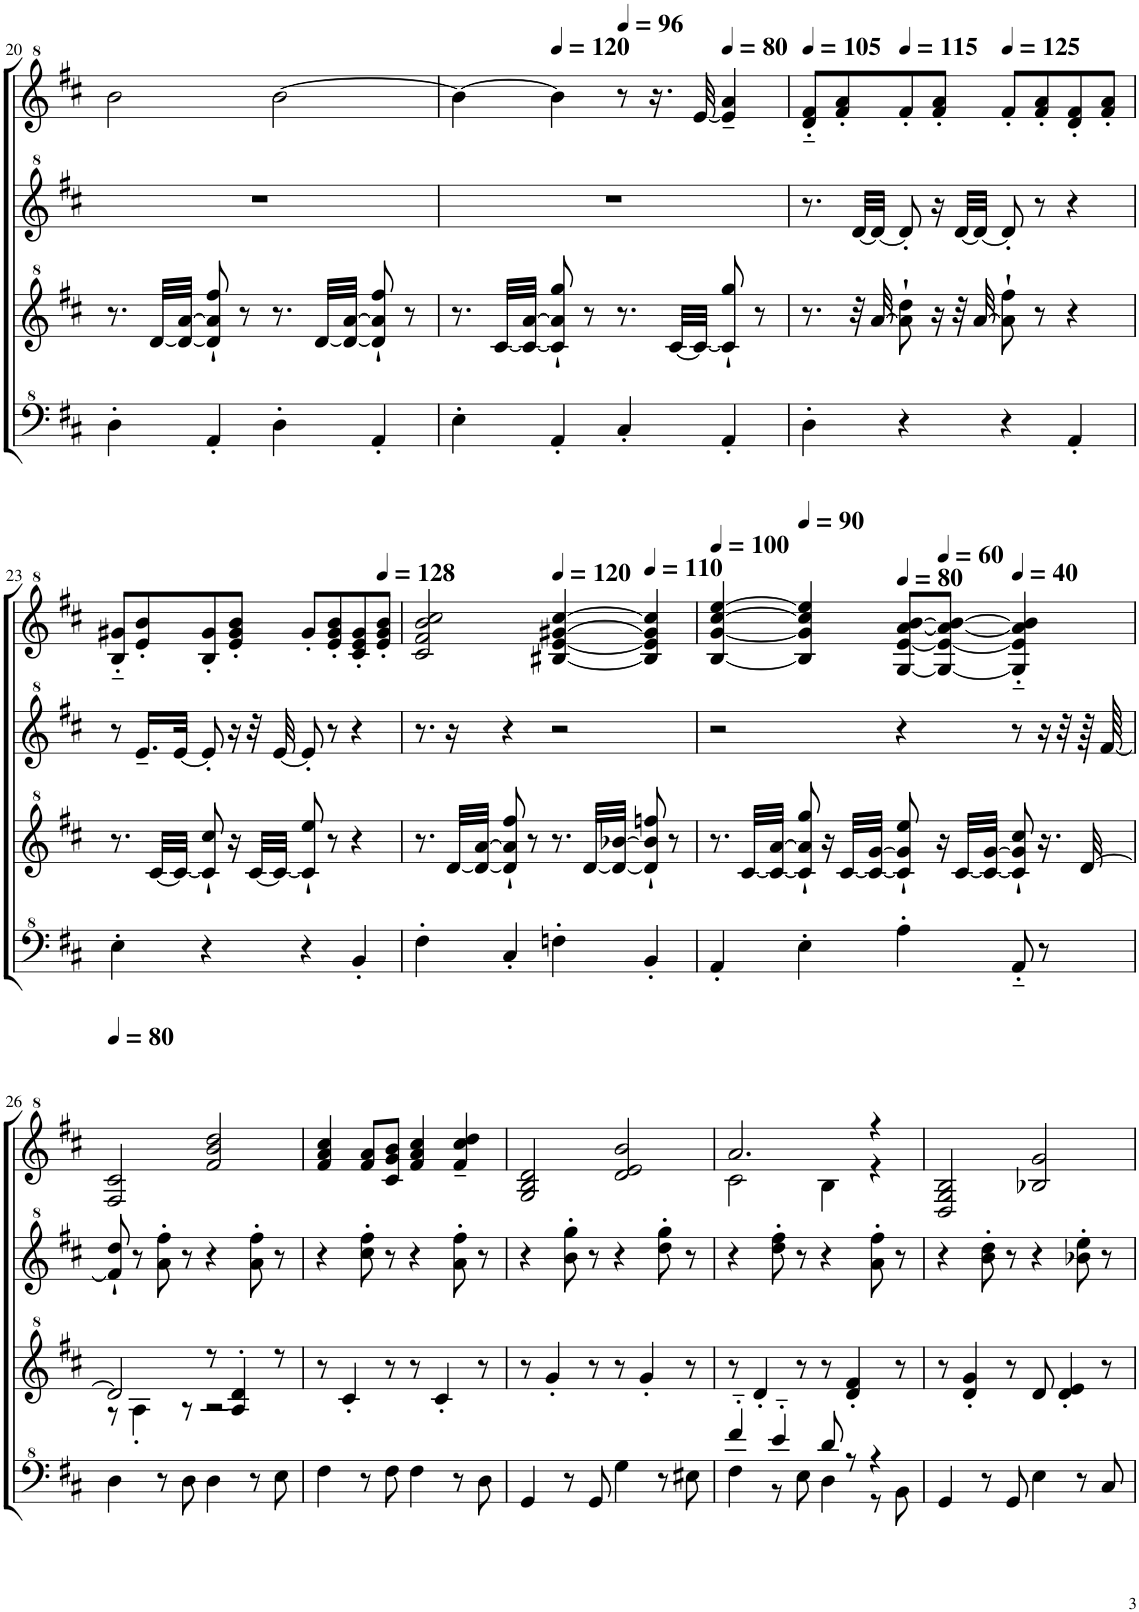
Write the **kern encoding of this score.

**kern	**kern	**kern	**kern
*part1	*part1	*part1	*part1
*staff4	*staff3	*staff2	*staff1
*I"Model III	*	*	*
!!LO:PB:g=z
*clefF^4	*clefG^2	*clefG^2	*clefG^2
*k[f#c#]	*k[f#c#]	*k[f#c#]	*k[f#c#]
*M4/4	*M4/4	*M4/4	*M4/4
=20	=20	=20	=20
4d'\	8.r	1r	2bb\
.	[32dd/LLL	.	.
.	32dd/_ [32aa/JJJ	.	.
4A'/	8dd/]` 8aa/]` 8fff#/`	.	.
.	8r	.	.
4d'\	8.r	.	[2bb\
.	[32dd/LLL	.	.
.	32dd/_ [32aa/JJJ	.	.
4A'/	8dd/]` 8aa/]` 8fff#/`	.	.
.	8r	.	.
=21	=21	=21	=21
4e'\	8.r	1r	4bb\_
.	[32cc#/LLL	.	.
.	32cc#/_ [32aa/JJJ	.	.
*	*	*	*MM120
4A'/	8cc#/]` 8aa/]` 8ggg/`	.	4bb\]
.	8r	.	.
*	*	*	*MM96
4c#'/	8.r	.	8r
.	.	.	16.r
.	[32cc#/LLL	.	.
.	32cc#/JJJ_	.	[32ee/
*	*	*	*MM80
4A'/	8cc#/]` 8ggg/`	.	4ee/]~ 4aa/~
.	8r	.	.
=22	=22	=22	=22
*	*	*	*MM105
4d'\	8.r	8.r	8dd/'~ 8ff#/'~L
.	.	.	8ff#/' 8aa/'
.	32r	[32dd/LLL	.
.	[32aa/	32dd/JJJ_	.
*	*	*	*MM115
4r	8aa\]` 8ddd\`	8dd'/]	8ff#'/
.	16r	16r	8ff#/' 8aa/'J
.	32r	[32dd/LLL	.
.	[32aa/	32dd/JJJ_	.
*	*	*	*MM125
4r	8aa\]` 8fff#\`	8dd'/]	8ff#'/L
.	8r	8r	8ff#/' 8aa/'
4A'/	4r	4r	8dd/' 8ff#/'
.	.	.	8ff#/' 8aa/'J
!!LO:LB:g=z
=23	=23	=23	=23
4e'\	8.r	8r	8b/'~ 8gg#X/'~L
.	.	16.ee~/LL	8ee/' 8bb/'
.	[32cc#/LLL	.	.
.	32cc#/JJJ_	[32ee/JJk	.
4r	8cc#/]` 8ccc#/`	8ee'/]	8b/' 8gg#/'
.	16r	16r	8ee/' 8gg#/' 8bb/'J
.	[32cc#/LLL	32r	.
.	32cc#/JJJ_	[32ee/	.
4r	8cc#/]` 8eee/`	8ee'/]	8gg#'/L
.	8r	8r	8ee/' 8gg#/' 8bb/'
4B'/	4r	4r	8cc#/' 8ee/' 8gg#/'
*	*	*	*MM128
.	.	.	8ee/' 8gg#/' 8bb/'J
=24	=24	=24	=24
4f#'\	8.r	8.r	2cc#/ 2ff#/ 2bb/ 2ccc#/
.	[32dd/LLL	16r	.
.	32dd/_ [32aa/JJJ	.	.
4c#'/	8dd/]` 8aa/]` 8fff#/`	4r	.
.	8r	.	.
*	*	*	*MM120
4fn'\	8.r	2r	[4b#X/ [4ee/ [4gg#X/ [4ccc#/
.	[32dd/LLL	.	.
.	32dd/_ [32bb-X/JJJ	.	.
*	*	*	*MM110
4B'/	8dd/]` 8bb-/]` 8fffn/`	.	4b#/] 4ee/] 4gg#/] 4ccc#/]
.	8r	.	.
=25	=25	=25	=25
*	*	*	*MM100
4A'/	8.r	2r	[4b/ [4gg/ [4ccc#/ [4eee/
.	[32cc#/LLL	.	.
.	32cc#/_ [32aa/JJJ	.	.
*	*	*	*MM90
4e'\	8cc#/]` 8aa/]` 8ggg/`	.	4b/] 4gg/] 4ccc#/] 4eee/]
.	16r	.	.
.	[32cc#/LLL	.	.
.	32cc#/_ [32gg/JJJ	.	.
*	*	*	*MM80
4a'\	8cc#/]` 8gg/]` 8eee/`	4r	[8g/ [8ee/ [8aa/ [8bb/L
*	*	*	*MM60
.	16r	.	8g/_ 8ee/_ 8aa/_ 8bb/_J
.	[32cc#/LLL	.	.
.	32cc#/_ [32gg/JJJ	.	.
*	*	*	*MM40
8A'~/	8cc#/]` 8gg/]` 8ccc#/`	8r	4g/]'~ 4ee/]'~ 4aa/]'~ 4bb/]'~
8r	16.r	16r	.
.	.	32r	.
.	[32dd/	64r	.
.	.	[64ff#/	.
!!LO:LB:g=z
=26	=26	=26	=26
*	*	*	*MM80
*	*^	*	*
4d\	8r	2dd/]	8ff#/]` 8ddd/`	2f#/ 2cc#/
.	4a'\	.	8r	.
8r	.	.	8aa\' 8fff#\'	.
8d\	8r	.	8r	.
4d\	2r	8r	4r	2ff#/ 2bb/ 2ddd/
.	.	4a/' 4dd/'	.	.
8r	.	.	8aa\' 8fff#\'	.
8e\	.	8r	8r	.
*	*v	*v	*	*
=27	=27	=27	=27
4f#\	8r	4r	4ff#/ 4aa/ 4ccc#/
.	4cc#'/	.	.
8r	.	8ccc#\' 8fff#\'	8ff#/ 8aa/L
8f#\	8r	8r	8cc#/ 8gg/ 8bb/J
4f#\	8r	4r	4ff#/ 4aa/ 4ccc#/
.	4cc#'/	.	.
8r	.	8aa\' 8fff#\'	4ff#/~ 4ccc#/~ 4ddd/~
8d\	8r	8r	.
=28	=28	=28	=28
4G/	8r	4r	2g/ 2b/ 2dd/
.	4gg'/	.	.
8r	.	8bb\' 8ggg\'	.
8G/	8r	8r	.
4g\	8r	4r	2dd/ 2ee/ 2bb/
.	4gg'/	.	.
8r	.	8ddd\' 8ggg\'	.
8e#X\	8r	8r	.
=29	=29	=29	=29
*^	*	*	*^
4ff#'~/	4f#\	8r	4r	2.aa/	2cc#\
.	.	4dd'/	.	.	.
4ee'~/	8r	.	8ddd\' 8fff#\'	.	.
.	8e\	8r	8r	.	.
8dd/	4d\	8r	4r	.	4b\
8r	.	4dd/' 4ff#/'	.	.	.
4r	8r	.	8aa\' 8fff#\'	4r	4r
.	8B\	8r	8r	.	.
*v	*v	*	*	*v	*v
=30	=30	=30	=30
4G/	8r	4r	2d/ 2g/ 2b/
.	4dd/' 4gg/'	.	.
8r	.	8bb\' 8ddd\'	.
8G/	8r	8r	.
4e\	8dd/	4r	2b-X/ 2gg/
.	4dd/' 4ee/'	.	.
8r	.	8bb-X\' 8eee\'	.
8c#/	8r	8r	.
=	=	=	=
*-	*-	*-	*-
